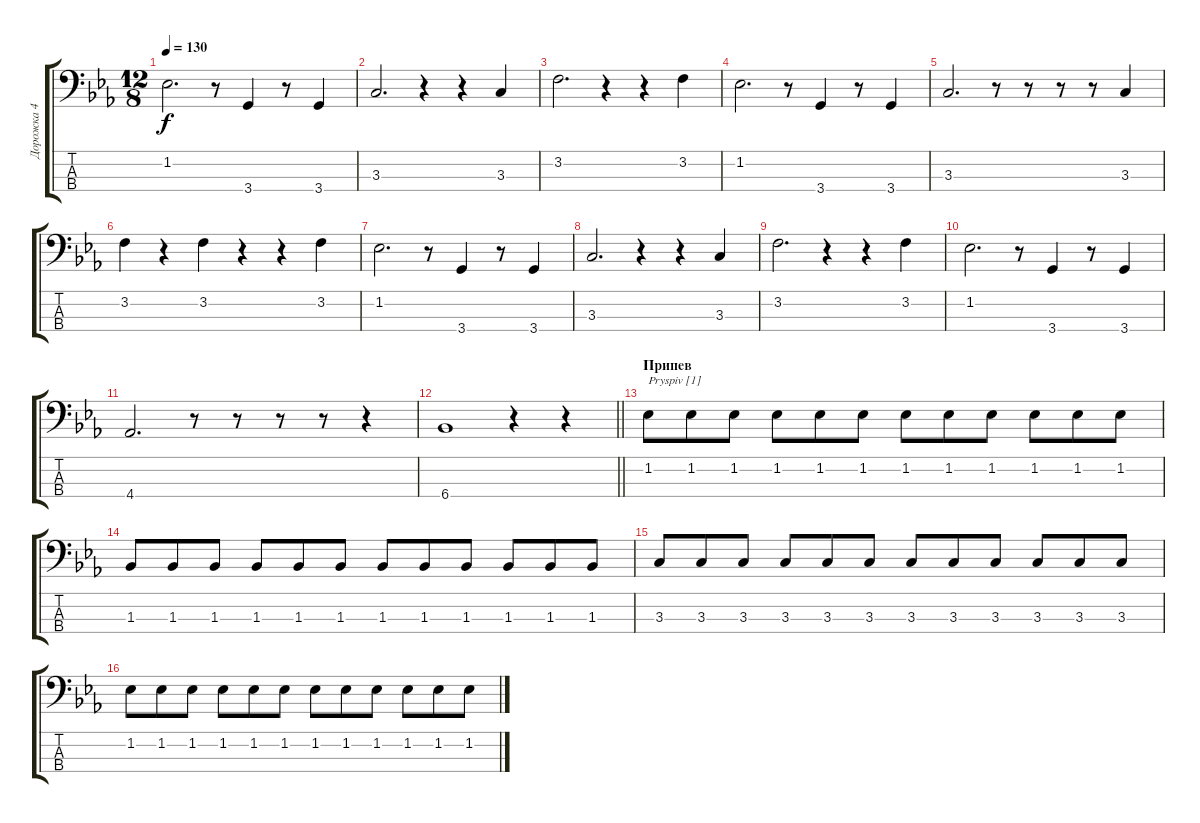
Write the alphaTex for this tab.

\track ("Дорожка 4" "Дорожка 4") {instrument electricbassfinger}
\staff {score tabs}
\tuning (G2 D2 A1 E1) {hide}
\ts (12 8)
\tempo 130
\clef f4
\ks cminor
1.2.2{d dy f} r.8 3.4.4 r.8 3.4.4 |
3.3.2{d} r.4 r.4 3.3.4 |
3.2.2{d} r.4 r.4 3.2.4 |
1.2.2{d} r.8 3.4.4 r.8 3.4.4 |
3.3.2{d} r.8 r.8 r.8 r.8 3.3.4 |
3.2.4 r.4 3.2.4 r.4 r.4 3.2.4 |
1.2.2{d} r.8 3.4.4 r.8 3.4.4 |
3.3.2{d} r.4 r.4 3.3.4 |
3.2.2{d} r.4 r.4 3.2.4 |
1.2.2{d} r.8 3.4.4 r.8 3.4.4 |
4.4.2{d} r.8 r.8 r.8 r.8 r.4 |
\barLineRight lightlight
6.4.1 r.4 r.4 |
\section ("" "Припев")
1.2.8{txt "Pryspiv [1]"} 1.2.8 1.2.8 1.2.8 1.2.8 1.2.8 1.2.8 1.2.8 1.2.8 1.2.8 1.2.8 1.2.8 |
1.3.8 1.3.8 1.3.8 1.3.8 1.3.8 1.3.8 1.3.8 1.3.8 1.3.8 1.3.8 1.3.8 1.3.8 |
3.3.8 3.3.8 3.3.8 3.3.8 3.3.8 3.3.8 3.3.8 3.3.8 3.3.8 3.3.8 3.3.8 3.3.8 |
1.2.8 1.2.8 1.2.8 1.2.8 1.2.8 1.2.8 1.2.8 1.2.8 1.2.8 1.2.8 1.2.8 1.2.8
